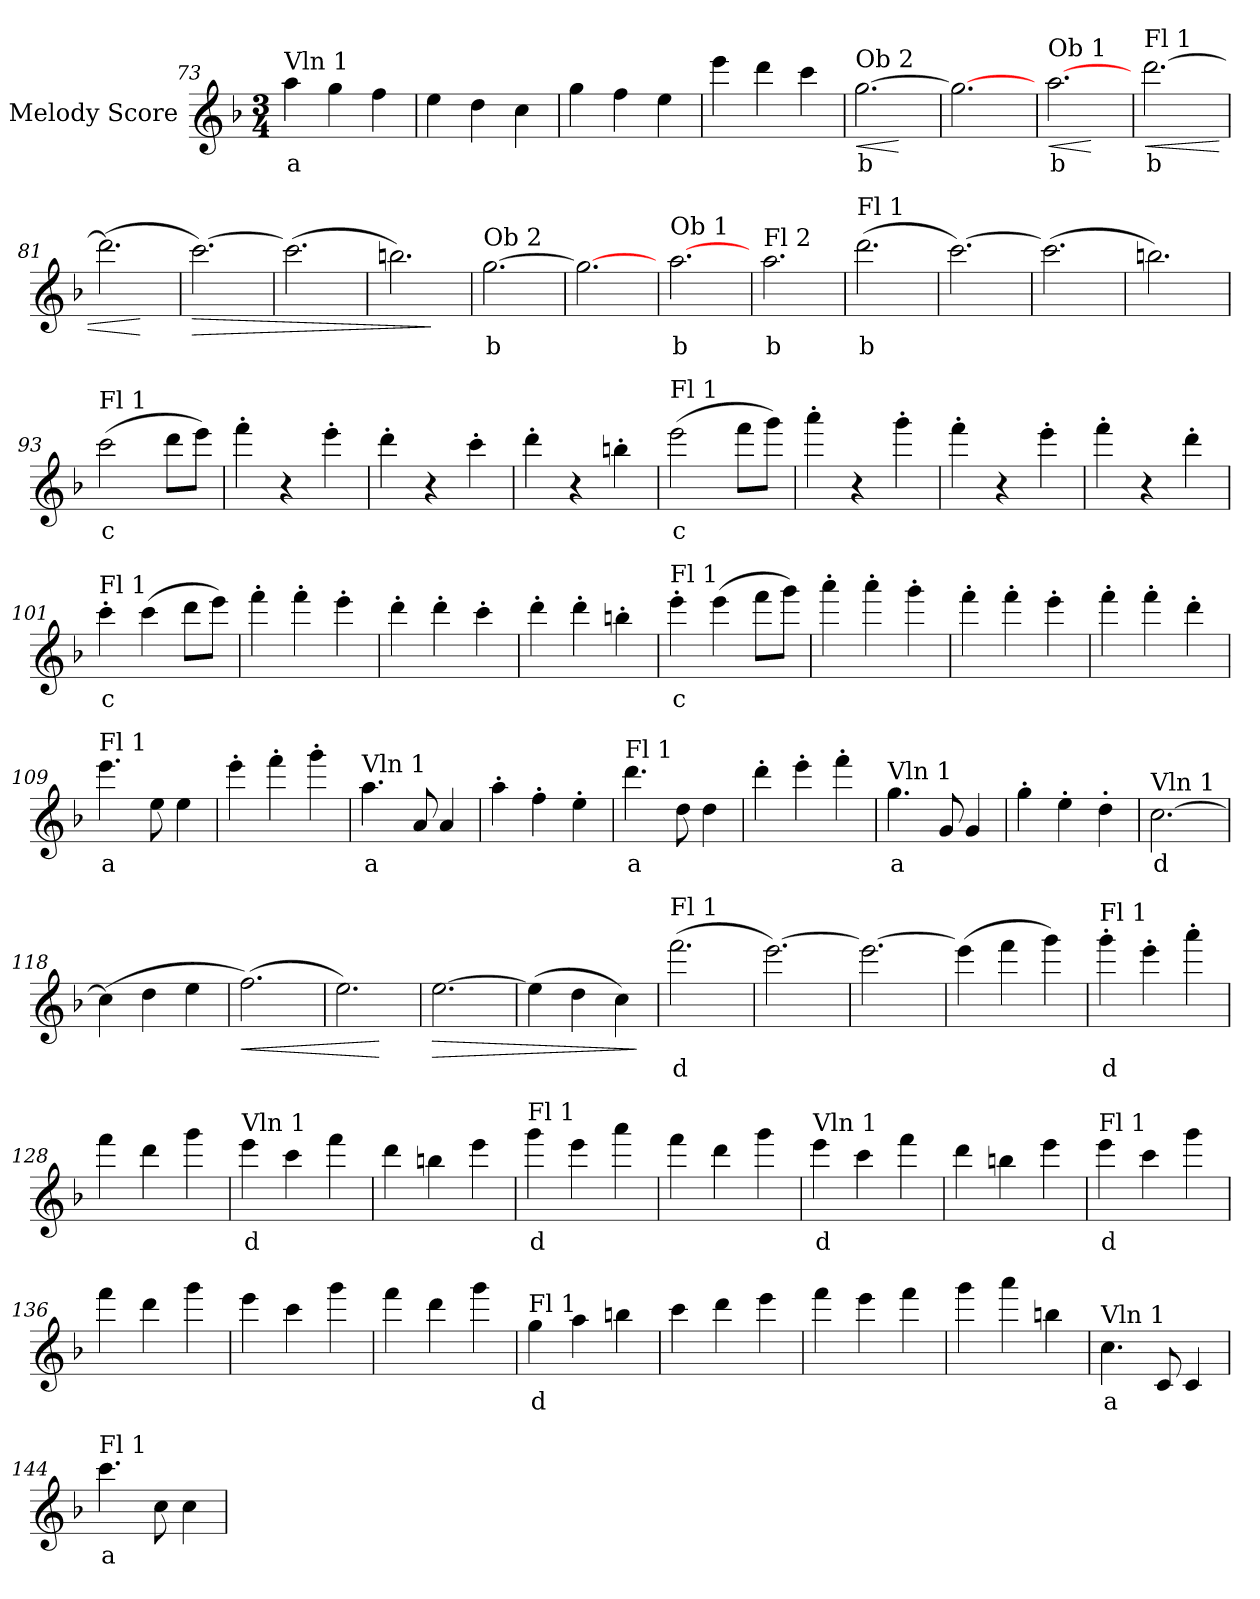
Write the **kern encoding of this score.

**kern	**text	**dynam
*part1	*part1	*part1
*staff1	*staff1	*staff1
*I"Melody Score	*	*
*clefG2	*	*
*k[b-]	*	*
*M3/4	*	*
=73	=73	=73
!LO:TX:a:t=Vln 1	!	!
!	!LO:LY:b:color=#FF0000	!
4aa\	a	.
4gg\	.	.
4ff\	.	.
=74	=74	=74
4ee\	.	.
4dd\	.	.
4cc\	.	.
=75	=75	=75
4gg\	.	.
4ff\	.	.
4ee\	.	.
=76	=76	=76
4eee\	.	.
4ddd\	.	.
4ccc\	.	.
=77	=77	=77
!LO:TX:a:t=Ob 2	!	!
!	!LO:LY:b:color=#FF0000	!LO:HP:b
[2.gg\	b	<
.	.	[
=78	=78	=78
2.gg\_	.	.
=79	=79	=79
!LO:TX:a:t=Ob 1	!	!
!	!LO:LY:b:color=#FF0000	!LO:HP:b
[2.aa\	b	<
.	.	[
=80	=80	=80
!LO:TX:a:t=Fl 1	!	!
!	!LO:LY:b:color=#FF0000	!LO:HP:b
[2.ddd\	b	<
=81	=81	=81
(2.ddd\]	.	.
.	.	[
=82	=82	=82
!	!	!LO:HP:b
[2.ccc\)	.	>
=83	=83	=83
(2.ccc\]	.	.
=84	=84	=84
2.bbn\)	.	.
.	.	]
=85	=85	=85
!LO:TX:a:t=Ob 2	!	!
!	!LO:LY:b:color=#FF0000	!
[2.gg\	b	.
=86	=86	=86
2.gg\_	.	.
=87	=87	=87
!LO:TX:a:t=Ob 1	!	!
!	!LO:LY:b:color=#FF0000	!
[2.aa\	b	.
=88	=88	=88
!LO:TX:a:t=Fl 2	!	!
!	!LO:LY:b:color=#FF0000	!
2.aa\	b	.
=89	=89	=89
!LO:TX:a:t=Fl 1	!	!
!	!LO:LY:b:color=#FF0000	!
(2.ddd\	b	.
=90	=90	=90
[2.ccc\)	.	.
=91	=91	=91
(2.ccc\]	.	.
=92	=92	=92
2.bbn\)	.	.
=93	=93	=93
!LO:TX:a:t=Fl 1	!	!
!	!LO:LY:b:color=#FF0000	!
(2ccc\	c	.
8ddd\L	.	.
8eee\J)	.	.
=94	=94	=94
4fff'\	.	.
4r	.	.
4eee'\	.	.
=95	=95	=95
4ddd'\	.	.
4r	.	.
4ccc'\	.	.
=96	=96	=96
4ddd'\	.	.
4r	.	.
4bbn'\	.	.
=97	=97	=97
!LO:TX:a:t=Fl 1	!	!
!	!LO:LY:b:color=#FF0000	!
(2eee\	c	.
8fff\L	.	.
8ggg\J)	.	.
=98	=98	=98
4aaa'\	.	.
4r	.	.
4ggg'\	.	.
=99	=99	=99
4fff'\	.	.
4r	.	.
4eee'\	.	.
=100	=100	=100
4fff'\	.	.
4r	.	.
4ddd'\	.	.
=101	=101	=101
!LO:TX:a:t=Fl 1	!	!
!	!LO:LY:b:color=#FF0000	!
4ccc'\	c	.
(4ccc\	.	.
8ddd\L	.	.
8eee\J)	.	.
=102	=102	=102
4fff'\	.	.
4fff'\	.	.
4eee'\	.	.
=103	=103	=103
4ddd'\	.	.
4ddd'\	.	.
4ccc'\	.	.
=104	=104	=104
4ddd'\	.	.
4ddd'\	.	.
4bbn'\	.	.
=105	=105	=105
!LO:TX:a:t=Fl 1	!	!
!	!LO:LY:b:color=#FF0000	!
4eee'\	c	.
(4eee\	.	.
8fff\L	.	.
8ggg\J)	.	.
=106	=106	=106
4aaa'\	.	.
4aaa'\	.	.
4ggg'\	.	.
=107	=107	=107
4fff'\	.	.
4fff'\	.	.
4eee'\	.	.
=108	=108	=108
4fff'\	.	.
4fff'\	.	.
4ddd'\	.	.
=109	=109	=109
!LO:TX:a:t=Fl 1	!	!
!	!LO:LY:b:color=#FF0000	!
4.eee\	a	.
8ee\	.	.
4ee\	.	.
=110	=110	=110
4eee'\	.	.
4fff'\	.	.
4ggg'\	.	.
=111	=111	=111
!LO:TX:a:t=Vln 1	!	!
!	!LO:LY:b:color=#FF0000	!
4.aa\	a	.
8a/	.	.
4a/	.	.
=112	=112	=112
4aa'\	.	.
4ff'\	.	.
4ee'\	.	.
=113	=113	=113
!LO:TX:a:t=Fl 1	!	!
!	!LO:LY:b:color=#FF0000	!
4.ddd\	a	.
8dd\	.	.
4dd\	.	.
=114	=114	=114
4ddd'\	.	.
4eee'\	.	.
4fff'\	.	.
=115	=115	=115
!LO:TX:a:t=Vln 1	!	!
!	!LO:LY:b:color=#FF0000	!
4.gg\	a	.
8g/	.	.
4g/	.	.
=116	=116	=116
4gg'\	.	.
4ee'\	.	.
4dd'\	.	.
=117	=117	=117
!LO:TX:a:t=Vln 1	!	!
!	!LO:LY:b:color=#FF0000	!
[2.cc\	d	.
=118	=118	=118
(4cc\]	.	.
4dd\	.	.
4ee\	.	.
=119	=119	=119
!	!	!LO:HP:b
(2.ff\)	.	<
=120	=120	=120
2.ee\)	.	.
.	.	[
=121	=121	=121
!	!	!LO:HP:b
[2.ee\	.	>
=122	=122	=122
(4ee\]	.	.
4dd\	.	.
4cc\)	.	.
.	.	]
=123	=123	=123
!LO:TX:a:t=Fl 1	!	!
!	!LO:LY:b:color=#FF0000	!
(2.fff\	d	.
=124	=124	=124
[2.eee\)	.	.
=125	=125	=125
2.eee\_	.	.
=126	=126	=126
(4eee\]	.	.
4fff\	.	.
4ggg\)	.	.
=127	=127	=127
!LO:TX:a:t=Fl 1	!	!
!	!LO:LY:b:color=#FF0000	!
4ggg'\	d	.
4eee'\	.	.
4aaa'\	.	.
=128	=128	=128
4fff\	.	.
4ddd\	.	.
4ggg\	.	.
=129	=129	=129
!LO:TX:a:t=Vln 1	!	!
!	!LO:LY:b:color=#FF0000	!
4eee\	d	.
4ccc\	.	.
4fff\	.	.
=130	=130	=130
4ddd\	.	.
4bbn\	.	.
4eee\	.	.
=131	=131	=131
!LO:TX:a:t=Fl 1	!	!
!	!LO:LY:b:color=#FF0000	!
4ggg\	d	.
4eee\	.	.
4aaa\	.	.
=132	=132	=132
4fff\	.	.
4ddd\	.	.
4ggg\	.	.
=133	=133	=133
!LO:TX:a:t=Vln 1	!	!
!	!LO:LY:b:color=#FF0000	!
4eee\	d	.
4ccc\	.	.
4fff\	.	.
=134	=134	=134
4ddd\	.	.
4bbn\	.	.
4eee\	.	.
=135	=135	=135
!LO:TX:a:t=Fl 1	!	!
!	!LO:LY:b:color=#FF0000	!
4eee\	d	.
4ccc\	.	.
4ggg\	.	.
=136	=136	=136
4fff\	.	.
4ddd\	.	.
4ggg\	.	.
=137	=137	=137
4eee\	.	.
4ccc\	.	.
4ggg\	.	.
=138	=138	=138
4fff\	.	.
4ddd\	.	.
4ggg\	.	.
=139	=139	=139
!LO:TX:a:t=Fl 1	!	!
!	!LO:LY:b:color=#FF0000	!
4gg\	d	.
4aa\	.	.
4bbn\	.	.
=140	=140	=140
4ccc\	.	.
4ddd\	.	.
4eee\	.	.
=141	=141	=141
4fff\	.	.
4eee\	.	.
4fff\	.	.
=142	=142	=142
4ggg\	.	.
4aaa\	.	.
4bbn\	.	.
=143	=143	=143
!LO:TX:a:t=Vln 1	!	!
!	!LO:LY:b:color=#FF0000	!
4.cc\	a	.
8c/	.	.
4c/	.	.
=144	=144	=144
!LO:TX:a:t=Fl 1	!	!
!	!LO:LY:b:color=#FF0000	!
4.ccc\	a	.
8cc\	.	.
4cc\	.	.
=	=	=
*-	*-	*-
